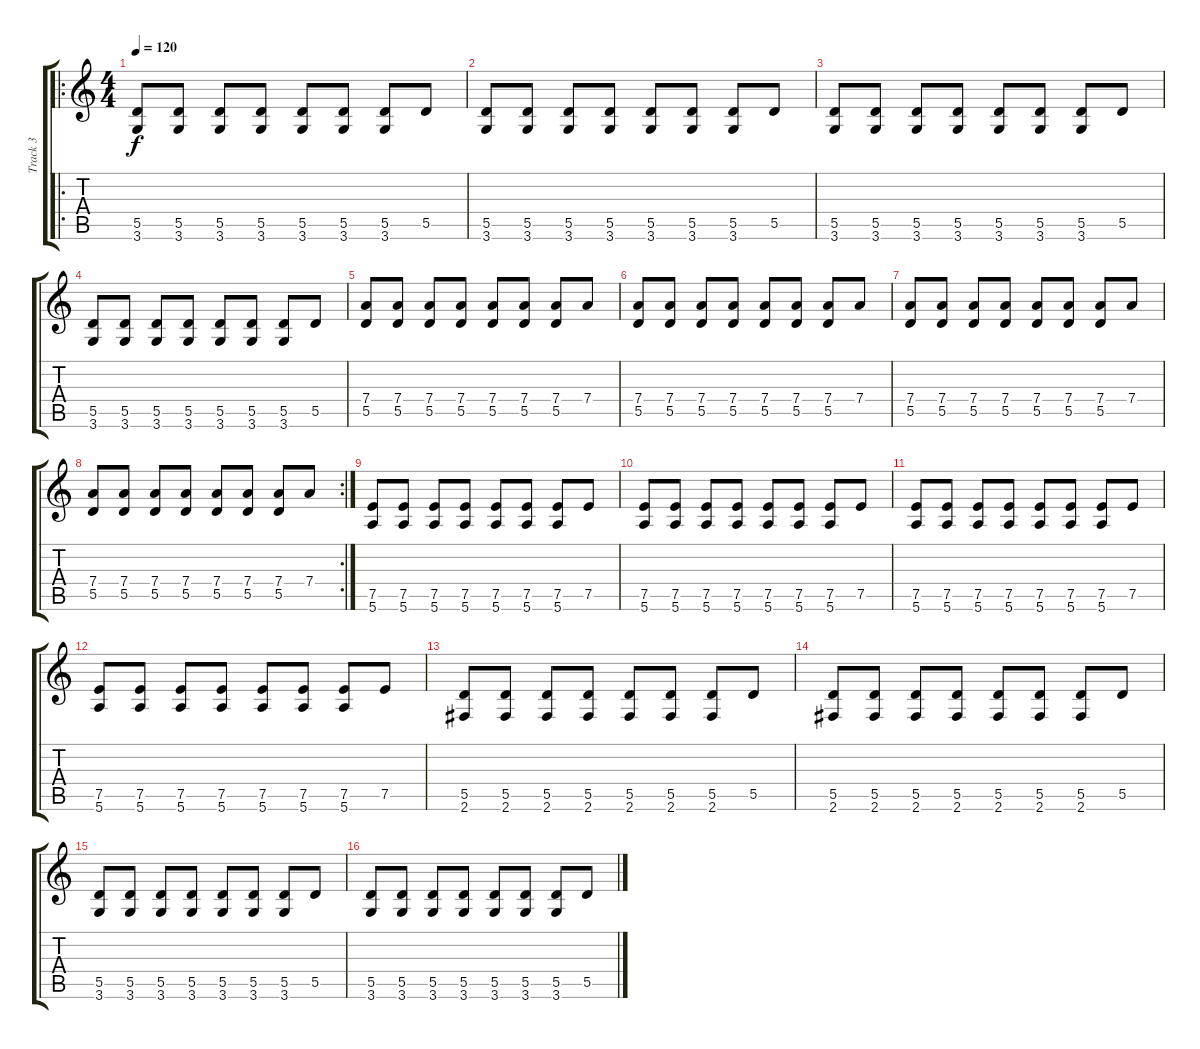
\track ("Track 3" "Track 3") {instrument distortionguitar}
\staff {score tabs}
\tuning (E4 B3 G3 D3 A2 E2) {hide}
\ro
\ts (4 4)
\tempo 120
\clef g2
\ks c
(5.5 3.6).8{dy f} (5.5 3.6).8 (5.5 3.6).8 (5.5 3.6).8 (5.5 3.6).8 (5.5 3.6).8 (5.5 3.6).8 5.5.8 |
(5.5 3.6).8 (5.5 3.6).8 (5.5 3.6).8 (5.5 3.6).8 (5.5 3.6).8 (5.5 3.6).8 (5.5 3.6).8 5.5.8 |
(5.5 3.6).8 (5.5 3.6).8 (5.5 3.6).8 (5.5 3.6).8 (5.5 3.6).8 (5.5 3.6).8 (5.5 3.6).8 5.5.8 |
(5.5 3.6).8 (5.5 3.6).8 (5.5 3.6).8 (5.5 3.6).8 (5.5 3.6).8 (5.5 3.6).8 (5.5 3.6).8 5.5.8 |
(7.4 5.5).8{instrument distortionguitar} (7.4 5.5).8 (7.4 5.5).8 (7.4 5.5).8 (7.4 5.5).8 (7.4 5.5).8 (7.4 5.5).8 7.4.8 |
(7.4 5.5).8{instrument distortionguitar} (7.4 5.5).8 (7.4 5.5).8 (7.4 5.5).8 (7.4 5.5).8 (7.4 5.5).8 (7.4 5.5).8 7.4.8 |
(7.4 5.5).8{instrument distortionguitar} (7.4 5.5).8 (7.4 5.5).8 (7.4 5.5).8 (7.4 5.5).8 (7.4 5.5).8 (7.4 5.5).8 7.4.8 |
\rc 2
(7.4 5.5).8{instrument distortionguitar} (7.4 5.5).8 (7.4 5.5).8 (7.4 5.5).8 (7.4 5.5).8 (7.4 5.5).8 (7.4 5.5).8 7.4.8 |
(7.5 5.6).8 (7.5 5.6).8 (7.5 5.6).8 (7.5 5.6).8 (7.5 5.6).8 (7.5 5.6).8 (7.5 5.6).8 7.5.8 |
(7.5 5.6).8 (7.5 5.6).8 (7.5 5.6).8 (7.5 5.6).8 (7.5 5.6).8 (7.5 5.6).8 (7.5 5.6).8 7.5.8 |
(7.5 5.6).8 (7.5 5.6).8 (7.5 5.6).8 (7.5 5.6).8 (7.5 5.6).8 (7.5 5.6).8 (7.5 5.6).8 7.5.8 |
(7.5 5.6).8 (7.5 5.6).8 (7.5 5.6).8 (7.5 5.6).8 (7.5 5.6).8 (7.5 5.6).8 (7.5 5.6).8 7.5.8 |
(5.5 2.6).8 (5.5 2.6).8 (5.5 2.6).8 (5.5 2.6).8 (5.5 2.6).8 (5.5 2.6).8 (5.5 2.6).8 5.5.8 |
(5.5 2.6).8 (5.5 2.6).8 (5.5 2.6).8 (5.5 2.6).8 (5.5 2.6).8 (5.5 2.6).8 (5.5 2.6).8 5.5.8 |
(5.5 3.6).8 (5.5 3.6).8 (5.5 3.6).8 (5.5 3.6).8 (5.5 3.6).8 (5.5 3.6).8 (5.5 3.6).8 5.5.8 |
(5.5 3.6).8 (5.5 3.6).8 (5.5 3.6).8 (5.5 3.6).8 (5.5 3.6).8 (5.5 3.6).8 (5.5 3.6).8 5.5.8
